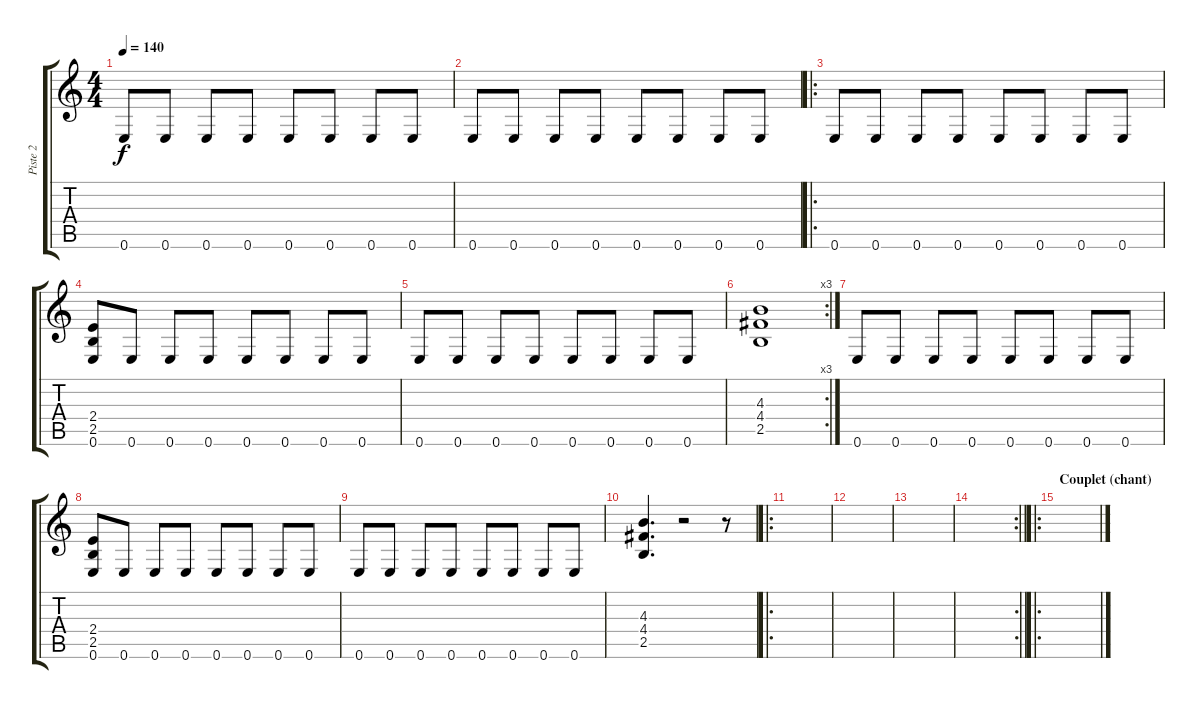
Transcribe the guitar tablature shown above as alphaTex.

\track ("Piste 2" "Piste 2") {instrument overdrivenguitar}
\staff {score tabs}
\tuning (E4 B3 G3 D3 A2 E2) {hide}
\ts (4 4)
\tempo 140
\clef g2
\ks c
0.6.8{dy f instrument overdrivenguitar} 0.6.8 0.6.8 0.6.8 0.6.8 0.6.8 0.6.8 0.6.8 |
0.6.8 0.6.8 0.6.8 0.6.8 0.6.8 0.6.8 0.6.8 0.6.8 |
\ro
0.6.8 0.6.8 0.6.8 0.6.8 0.6.8 0.6.8 0.6.8 0.6.8 |
(2.4 2.5 0.6).8 0.6.8 0.6.8 0.6.8 0.6.8 0.6.8 0.6.8 0.6.8 |
0.6.8 0.6.8 0.6.8 0.6.8 0.6.8 0.6.8 0.6.8 0.6.8 |
\rc 3
(4.3 4.4 2.5).1 |
0.6.8 0.6.8 0.6.8 0.6.8 0.6.8 0.6.8 0.6.8 0.6.8 |
(2.4 2.5 0.6).8 0.6.8 0.6.8 0.6.8 0.6.8 0.6.8 0.6.8 0.6.8 |
0.6.8 0.6.8 0.6.8 0.6.8 0.6.8 0.6.8 0.6.8 0.6.8 |
(4.3 4.4 2.5).4{d} r.2 r.8 |
\ro
|
|
|
\rc 2
\barLineRight lightlight
|
\ro
\section ("" "Couplet (chant)")
